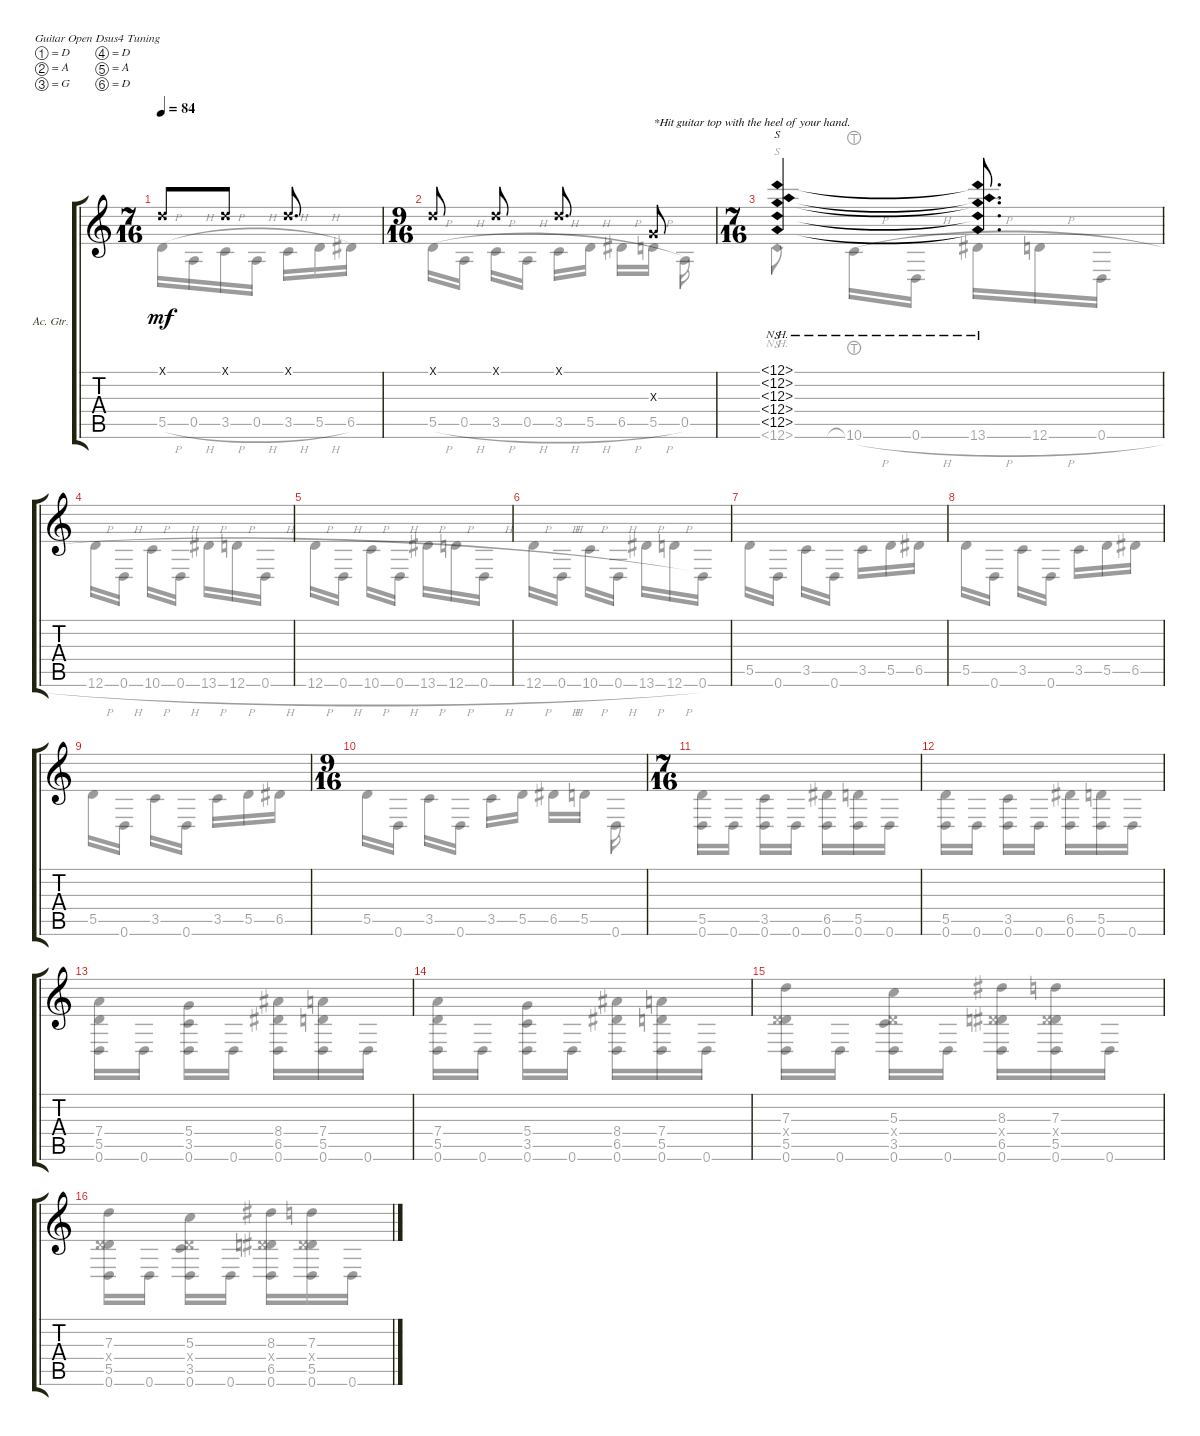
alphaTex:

\defaultSystemsLayout 4
\bracketExtendMode groupsimilarinstruments
\firstSystemTrackNameOrientation horizontal
\otherSystemsTrackNameOrientation horizontal
\track ("Acoustic Guitar" "Ac. Gtr.") {instrument acousticguitarsteel}
\staff {score tabs}
\tuning (D4 A3 G3 D3 A2 D2)
\voice
\ts (7 16)
\tempo 84
\clef g2
\ks c
0.1{x}.8{dy mf} 0.1{x}.8 0.1{x}.8{d} |
\ts (9 16)
\beaming (8 1 1 1 1)
0.1{x}.8 0.1{x}.8 0.1{x}.8{d} 0.3{x}.8{txt "*Hit guitar top with the heel of your hand."} |
\ts (7 16)
\beaming (16 2 2 3)
(12.5{nh} 12.4{nh} 12.3{nh} 12.2{nh} 12.1{nh}).4{s} (12.5{nh t} 12.4{nh t} 12.3{nh t} 12.2{nh t} 12.1{nh t}).8{d} |
|
|
|
|
|
|
\ts (9 16)
\beaming (8 1 1 1 1)
|
\ts (7 16)
\beaming (16 2 2 3)
|
|
|
|
|
\voice
\clef g2
\ottava regular
\simile none
\ks c
5.5{h}.16{dy mf} 0.5{h}.16 3.5{h}.16 0.5{h}.16 3.5{h}.16 5.5{h}.16 6.5.16 |
5.5{h}.16 0.5{h}.16 3.5{h}.16 0.5{h}.16 3.5{h}.16 5.5{h}.16 6.5{h}.16 5.5{h}.16{txt "*Hit guitar top with the heel of your hand."} 0.5.16 |
12.6{nh}.8{s} 10.6{h lht}.16 0.6{h}.16 13.6{h}.16 12.6{h}.16 0.6{h}.16 |
12.6{h}.16 0.6{h}.16 10.6{h}.16 0.6{h}.16 13.6{h}.16 12.6{h}.16 0.6{h}.16 |
12.6{h}.16 0.6{h}.16 10.6{h}.16 0.6{h}.16 13.6{h}.16 12.6{h}.16 0.6{h}.16 |
12.6{h}.16 0.6{h}.16 10.6{h}.16 0.6{h}.16 13.6{h}.16 12.6{h}.16 0.6.16 |
5.5.16 0.6.16 3.5.16 0.6.16 3.5.16 5.5.16 6.5.16 |
5.5.16 0.6.16 3.5.16 0.6.16 3.5.16 5.5.16 6.5.16 |
5.5.16 0.6.16 3.5.16 0.6.16 3.5.16 5.5.16 6.5.16 |
5.5.16 0.6.16 3.5.16 0.6.16 3.5.16 5.5.16 6.5.16 5.5.16 0.6.16 |
(5.5 0.6).16 0.6.16 (0.6 3.5).16 0.6.16 (6.5 0.6).16 (5.5 0.6).16 0.6.16 |
(5.5 0.6).16 0.6.16 (0.6 3.5).16 0.6.16 (6.5 0.6).16 (5.5 0.6).16 0.6.16 |
(5.5 0.6 7.4).16 0.6.16 (0.6 3.5 5.4).16 0.6.16 (6.5 0.6 8.4).16 (5.5 0.6 7.4).16 0.6.16 |
(5.5 0.6 7.4).16 0.6.16 (0.6 3.5 5.4).16 0.6.16 (6.5 0.6 8.4).16 (5.5 0.6 7.4).16 0.6.16 |
(5.5 0.6 7.3 0.4{x}).16 0.6.16 (0.6 3.5 5.3 0.4{x}).16 0.6.16 (6.5 0.6 8.3 0.4{x}).16 (5.5 0.6 7.3 0.4{x}).16 0.6.16 |
(5.5 0.6 7.3 0.4{x}).16 0.6.16 (0.6 3.5 5.3 0.4{x}).16 0.6.16 (6.5 0.6 8.3 0.4{x}).16 (5.5 0.6 7.3 0.4{x}).16 0.6.16
